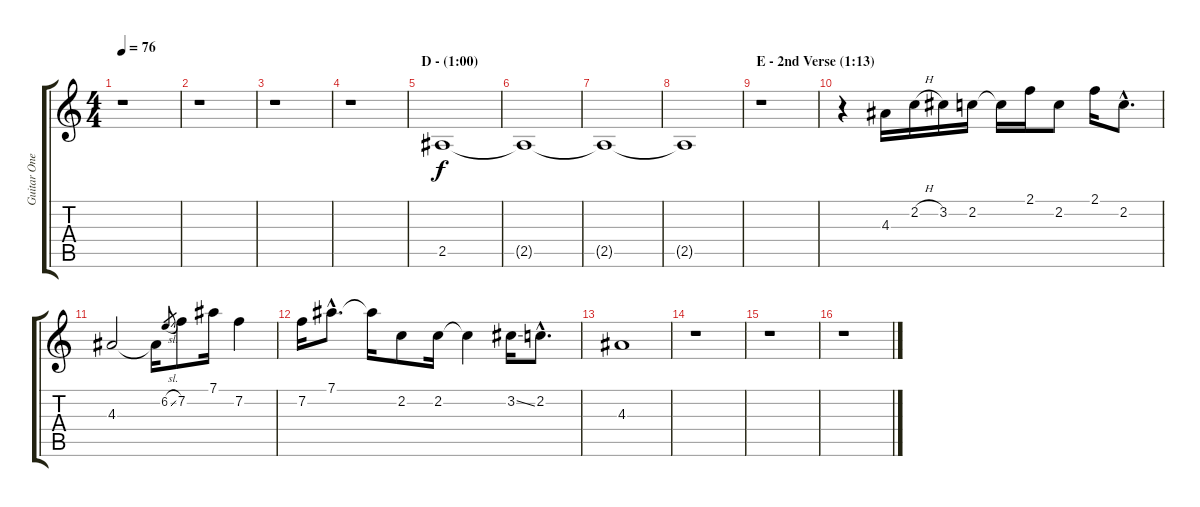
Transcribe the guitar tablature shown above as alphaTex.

\track ("Guitar One" "Guitar One") {instrument distortionguitar}
\staff {score tabs}
\tuning (Eb4 Bb3 Gb3 Db3 Ab2 Eb2) {hide}
\ts (4 4)
\tempo 76
\clef g2
\ks c
r.1{dy f} |
r.1 |
r.1 |
r.1 |
\section ("" "D - (1:00)")
2.5.1 |
2.5{t}.1 |
2.5{t}.1 |
2.5{t}.1 |
\section ("" "E - 2nd Verse (1:13)")
r.1 |
r.4 4.3.16 2.2{h}.16 3.2.16 2.2.16 2.2{t}.16 2.1.16 2.2.8 2.1.16 2.2{hac}.8{d} |
4.3.2 4.3{t}.16 6.2{sl}.8{gr} 7.2.8 7.1.16 7.2.4 |
7.2.16 7.1{hac}.8{d} 7.1{t}.16 2.2.8 2.2.16 2.2{t}.4 3.2{ss}.16 2.2{hac}.8{d} |
4.3.1 |
r.1 |
r.1 |
r.1
